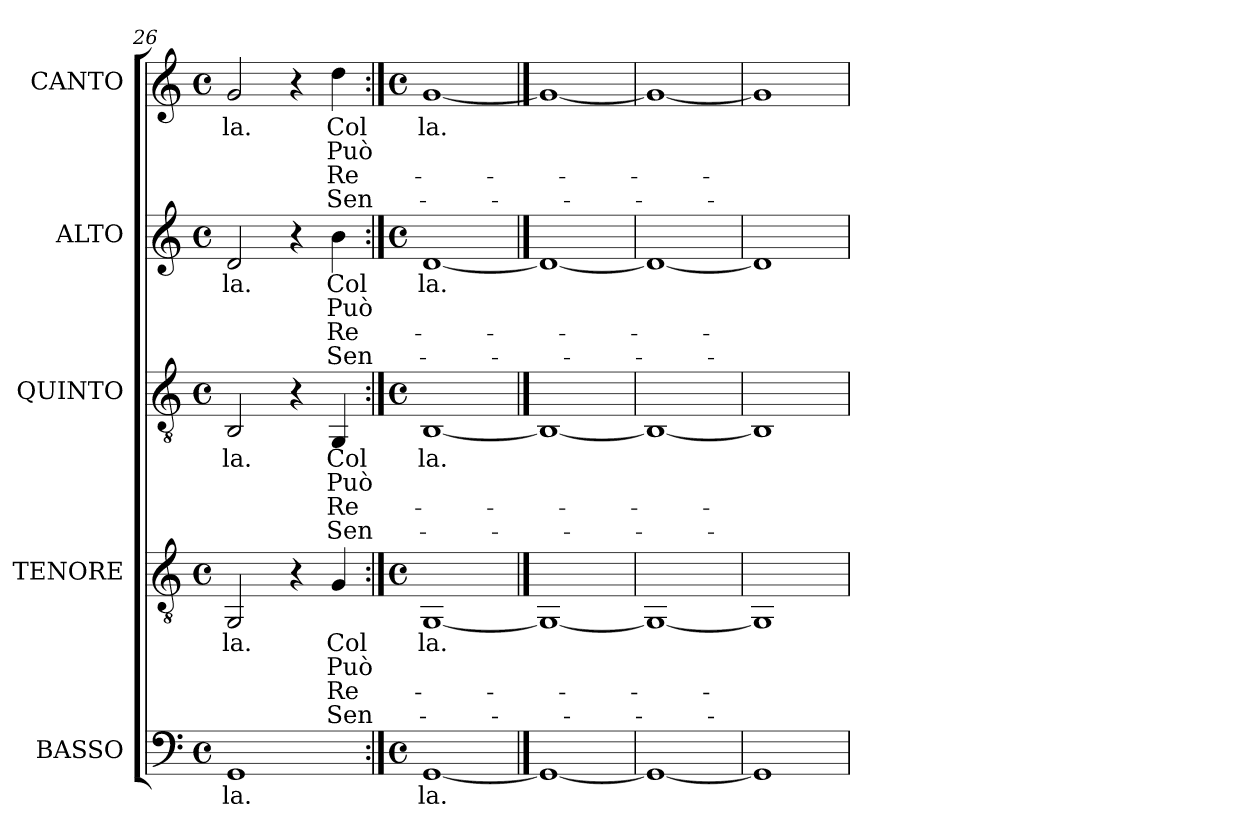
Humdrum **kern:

**kern	**text	**kern	**text	**text	**text	**text	**kern	**text	**text	**text	**text	**kern	**text	**text	**text	**text	**kern	**text	**text	**text	**text
*part5	*part5	*part4	*part4	*part4	*part4	*part4	*part3	*part3	*part3	*part3	*part3	*part2	*part2	*part2	*part2	*part2	*part1	*part1	*part1	*part1	*part1
*staff5	*staff5	*staff4	*staff4	*staff4	*staff4	*staff4	*staff3	*staff3	*staff3	*staff3	*staff3	*staff2	*staff2	*staff2	*staff2	*staff2	*staff1	*staff1	*staff1	*staff1	*staff1
*I"BASSO	*	*I"TENORE	*	*	*	*	*I"QUINTO	*	*	*	*	*I"ALTO	*	*	*	*	*I"CANTO	*	*	*	*
*I'B	*	*I'T	*	*	*	*	*I'Q.	*	*	*	*	*	*	*	*	*	*	*	*	*	*
*clefF4	*	*clefGv2	*	*	*	*	*clefGv2	*	*	*	*	*clefG2	*	*	*	*	*clefG2	*	*	*	*
*k[]	*	*k[]	*	*	*	*	*k[]	*	*	*	*	*k[]	*	*	*	*	*k[]	*	*	*	*
*C:	*	*C:	*	*	*	*	*C:	*	*	*	*	*C:	*	*	*	*	*C:	*	*	*	*
*M4/4	*	*M4/4	*	*	*	*	*M4/4	*	*	*	*	*M4/4	*	*	*	*	*M4/4	*	*	*	*
*met(c)	*	*met(c)	*	*	*	*	*met(c)	*	*	*	*	*met(c)	*	*	*	*	*met(c)	*	*	*	*
=26	=26	=26	=26	=26	=26	=26	=26	=26	=26	=26	=26	=26	=26	=26	=26	=26	=26	=26	=26	=26	=26
!	!LO:LY:b:color=#000000	!	!	!	!	!	!	!	!	!	!	!	!	!	!	!	!	!	!	!	!
!	!	!	!LO:LY:b:color=#000000	!	!	!	!	!	!	!	!	!	!	!	!	!	!	!	!	!	!
!	!	!	!	!	!	!	!	!LO:LY:b:color=#000000	!	!	!	!	!	!	!	!	!	!	!	!	!
!	!	!	!	!	!	!	!	!	!	!	!	!	!LO:LY:b:color=#000000	!	!	!	!	!	!	!	!
!	!	!	!	!	!	!	!	!	!	!	!	!	!	!	!	!	!	!LO:LY:b:color=#000000	!	!	!
1GGi	la.	2GGi/	la.	.	.	.	2BBi/	la.	.	.	.	2di/	la.	.	.	.	2gi/	la.	.	.	.
.	.	4r	.	.	.	.	4r	.	.	.	.	4r	.	.	.	.	4r	.	.	.	.
!	!	!	!LO:LY:b:color=#000000	!LO:LY:b:color=#000000	!LO:LY:b:color=#000000	!LO:LY:b:color=#000000	!	!	!	!	!	!	!	!	!	!	!	!	!	!	!
!	!	!	!	!	!	!	!	!LO:LY:b:color=#000000	!LO:LY:b:color=#000000	!LO:LY:b:color=#000000	!LO:LY:b:color=#000000	!	!	!	!	!	!	!	!	!	!
!	!	!	!	!	!	!	!	!	!	!	!	!	!LO:LY:b:color=#000000	!LO:LY:b:color=#000000	!LO:LY:b:color=#000000	!LO:LY:b:color=#000000	!	!	!	!	!
!	!	!	!	!	!	!	!	!	!	!	!	!	!	!	!	!	!	!LO:LY:b:color=#000000	!LO:LY:b:color=#000000	!LO:LY:b:color=#000000	!LO:LY:b:color=#000000
.	.	4Gi/	Col	Può	Re -	Sen -	4GGi/	Col	Può	Re -	Sen -	4bi\	Col	Può	Re -	Sen -	4ddi\	Col	Può	Re -	Sen -
=27:|!	=27:|!	=27:|!	=27:|!	=27:|!	=27:|!	=27:|!	=27:|!	=27:|!	=27:|!	=27:|!	=27:|!	=27:|!	=27:|!	=27:|!	=27:|!	=27:|!	=27:|!	=27:|!	=27:|!	=27:|!	=27:|!
*M4/4	*	*M4/4	*	*	*	*	*M4/4	*	*	*	*	*M4/4	*	*	*	*	*M4/4	*	*	*	*
*met(c)	*	*met(c)	*	*	*	*	*met(c)	*	*	*	*	*met(c)	*	*	*	*	*met(c)	*	*	*	*
!	!LO:LY:b:color=#000000	!	!	!	!	!	!	!	!	!	!	!	!	!	!	!	!	!	!	!	!
!	!	!	!LO:LY:b:color=#000000	!	!	!	!	!	!	!	!	!	!	!	!	!	!	!	!	!	!
!	!	!	!	!	!	!	!	!LO:LY:b:color=#000000	!	!	!	!	!	!	!	!	!	!	!	!	!
!	!	!	!	!	!	!	!	!	!	!	!	!	!LO:LY:b:color=#000000	!	!	!	!	!	!	!	!
!	!	!	!	!	!	!	!	!	!	!	!	!	!	!	!	!	!	!LO:LY:b:color=#000000	!	!	!
[1GGi	la.	[1GGi	la.	.	.	.	[1BBi	la.	.	.	.	[1di	la.	.	.	.	[1gi	la.	.	.	.
==28	==28	==28	==28	==28	==28	==28	==28	==28	==28	==28	==28	==28	==28	==28	==28	==28	==28	==28	==28	==28	==28
1GGi_	.	1GGi_	.	.	.	.	1BBi_	.	.	.	.	1di_	.	.	.	.	1gi_	.	.	.	.
=29	=29	=29	=29	=29	=29	=29	=29	=29	=29	=29	=29	=29	=29	=29	=29	=29	=29	=29	=29	=29	=29
1GGi_	.	1GGi_	.	.	.	.	1BBi_	.	.	.	.	1di_	.	.	.	.	1gi_	.	.	.	.
=30	=30	=30	=30	=30	=30	=30	=30	=30	=30	=30	=30	=30	=30	=30	=30	=30	=30	=30	=30	=30	=30
1GGi]	.	1GGi]	.	.	.	.	1BBi]	.	.	.	.	1di]	.	.	.	.	1gi]	.	.	.	.
=	=	=	=	=	=	=	=	=	=	=	=	=	=	=	=	=	=	=	=	=	=
*-	*-	*-	*-	*-	*-	*-	*-	*-	*-	*-	*-	*-	*-	*-	*-	*-	*-	*-	*-	*-	*-
